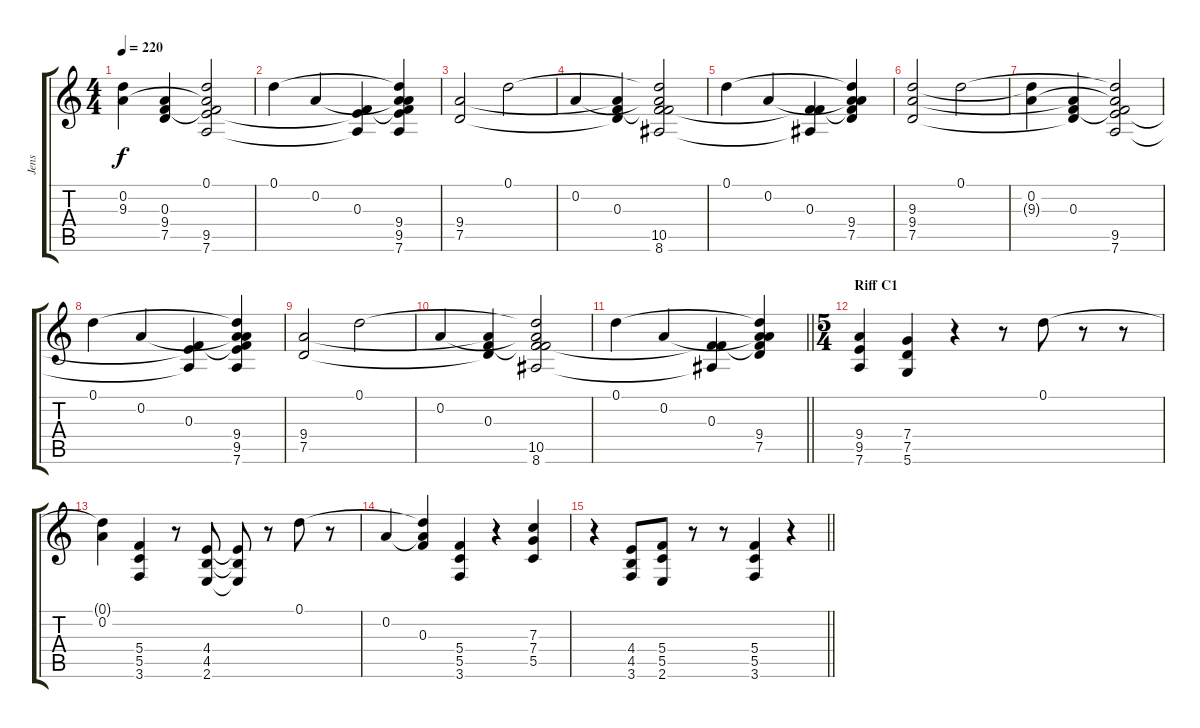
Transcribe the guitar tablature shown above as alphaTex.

\track ("Jens" "Jens") {instrument distortionguitar}
\staff {score tabs}
\tuning (D4 A3 F3 C3 G2 D2) {hide}
\ts (4 4)
\tempo 220
\clef g2
\ks c
(0.2 9.3{t}).4{dy f} (0.3 9.4{t} 7.5{t}).4 (0.1{t} 0.2{t} 0.3{t} 9.5 7.6).2 |
0.1.4 0.2.4 (0.3 9.5{t} 7.6{t}).4 (0.1{t} 0.2{t} 0.3{t} 9.4 9.5 7.6).4 |
(9.4 7.5).2 0.1.2 |
0.2.4 (0.3 9.4{t} 7.5{t}).4 (0.1{t} 0.2{t} 0.3{t} 10.5 8.6).2 |
0.1.4 0.2.4 (0.3 10.5{t} 8.6{t}).4 (0.1{t} 0.2{t} 0.3{t} 9.4 7.5).4 |
(9.3 9.4 7.5).2 0.1.2 |
(0.2 9.3{t}).4 (0.3 9.4{t} 7.5{t}).4 (0.1{t} 0.2{t} 0.3{t} 9.5 7.6).2 |
0.1.4 0.2.4 (0.3 9.5{t} 7.6{t}).4 (0.1{t} 0.2{t} 0.3{t} 9.4 9.5 7.6).4 |
(9.4 7.5).2 0.1.2 |
0.2.4 (0.3 9.4{t} 7.5{t}).4 (0.1{t} 0.2{t} 0.3{t} 10.5 8.6).2 |
\barLineRight lightlight
0.1.4 0.2.4 (0.3 10.5{t} 8.6{t}).4 (0.1{t} 0.2{t} 0.3{t} 9.4 7.5).4 |
\ts (5 4)
\section ("" "Riff C1")
(9.4 9.5 7.6).4 (7.4 7.5 5.6).4 r.4 r.8 0.1.8 r.8 r.8 |
(0.1{t} 0.2).4 (5.4 5.5 3.6).4 r.8 (4.4 4.5 2.6).8 (4.4{t} 4.5{t} 2.6{t}).8 r.8 0.1.8 r.8 |
0.2.4 (0.1{t} 0.2{t} 0.3).4 (5.4 5.5 3.6).4 r.4 (7.3 7.4 5.5).4 |
\barLineRight lightlight
r.4 (4.4 4.5 3.6).8 (5.4 5.5 2.6).8 r.8 r.8 (5.4 5.5 3.6).4 r.4
